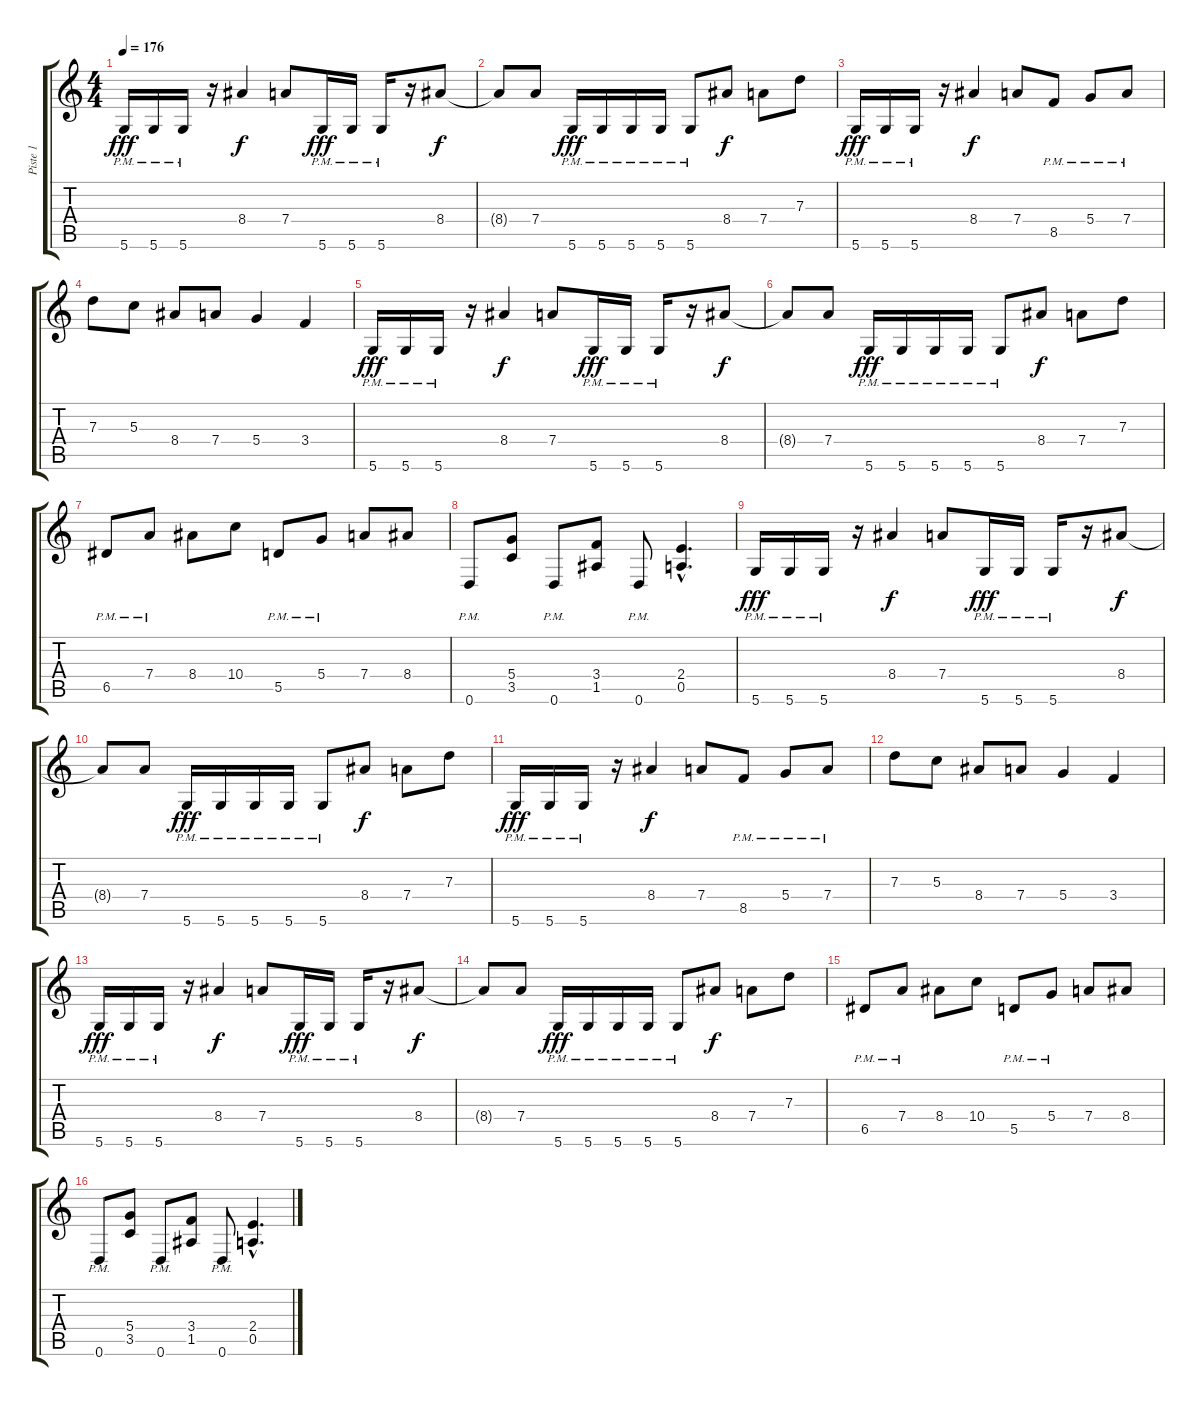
\track ("Piste 1" "Piste 1") {instrument distortionguitar}
\staff {score tabs}
\tuning (E4 B3 G3 D3 A2 D2) {hide}
\ts (4 4)
\tempo 176
\clef g2
\ks c
5.6{pm}.16{dy fff instrument distortionguitar} 5.6{pm}.16 5.6{pm}.16 r.16 8.4.4{dy f} 7.4.8 5.6{pm}.16{dy fff} 5.6{pm}.16 5.6{pm}.16 r.16 8.4.8{dy f} |
8.4{t}.8 7.4.8 5.6{pm}.16{dy fff} 5.6{pm}.16 5.6{pm}.16 5.6{pm}.16 5.6{pm}.8 8.4.8{dy f} 7.4.8 7.3.8 |
5.6{pm}.16{dy fff} 5.6{pm}.16 5.6{pm}.16 r.16 8.4.4{dy f} 7.4.8 8.5{pm}.8 5.4{pm}.8 7.4{pm}.8 |
7.3.8 5.3.8 8.4.8 7.4.8 5.4.4 3.4.4 |
5.6{pm}.16{dy fff} 5.6{pm}.16 5.6{pm}.16 r.16 8.4.4{dy f} 7.4.8 5.6{pm}.16{dy fff} 5.6{pm}.16 5.6{pm}.16 r.16 8.4.8{dy f} |
8.4{t}.8 7.4.8 5.6{pm}.16{dy fff} 5.6{pm}.16 5.6{pm}.16 5.6{pm}.16 5.6{pm}.8 8.4.8{dy f} 7.4.8 7.3.8 |
6.5{pm}.8 7.4{pm}.8 8.4.8 10.4.8 5.5{pm}.8 5.4{pm}.8 7.4.8 8.4.8 |
0.6{pm}.8 (5.4 3.5).8 0.6{pm}.8 (3.4 1.5).8 0.6{pm}.8 (2.4{hac} 0.5{hac}).4{d} |
5.6{pm}.16{dy fff} 5.6{pm}.16 5.6{pm}.16 r.16 8.4.4{dy f} 7.4.8 5.6{pm}.16{dy fff} 5.6{pm}.16 5.6{pm}.16 r.16 8.4.8{dy f} |
8.4{t}.8 7.4.8 5.6{pm}.16{dy fff} 5.6{pm}.16 5.6{pm}.16 5.6{pm}.16 5.6{pm}.8 8.4.8{dy f} 7.4.8 7.3.8 |
5.6{pm}.16{dy fff} 5.6{pm}.16 5.6{pm}.16 r.16 8.4.4{dy f} 7.4.8 8.5{pm}.8 5.4{pm}.8 7.4{pm}.8 |
7.3.8 5.3.8 8.4.8 7.4.8 5.4.4 3.4.4 |
5.6{pm}.16{dy fff} 5.6{pm}.16 5.6{pm}.16 r.16 8.4.4{dy f} 7.4.8 5.6{pm}.16{dy fff} 5.6{pm}.16 5.6{pm}.16 r.16 8.4.8{dy f} |
8.4{t}.8 7.4.8 5.6{pm}.16{dy fff} 5.6{pm}.16 5.6{pm}.16 5.6{pm}.16 5.6{pm}.8 8.4.8{dy f} 7.4.8 7.3.8 |
6.5{pm}.8 7.4{pm}.8 8.4.8 10.4.8 5.5{pm}.8 5.4{pm}.8 7.4.8 8.4.8 |
0.6{pm}.8 (5.4 3.5).8 0.6{pm}.8 (3.4 1.5).8 0.6{pm}.8 (2.4{hac} 0.5{hac}).4{d}
